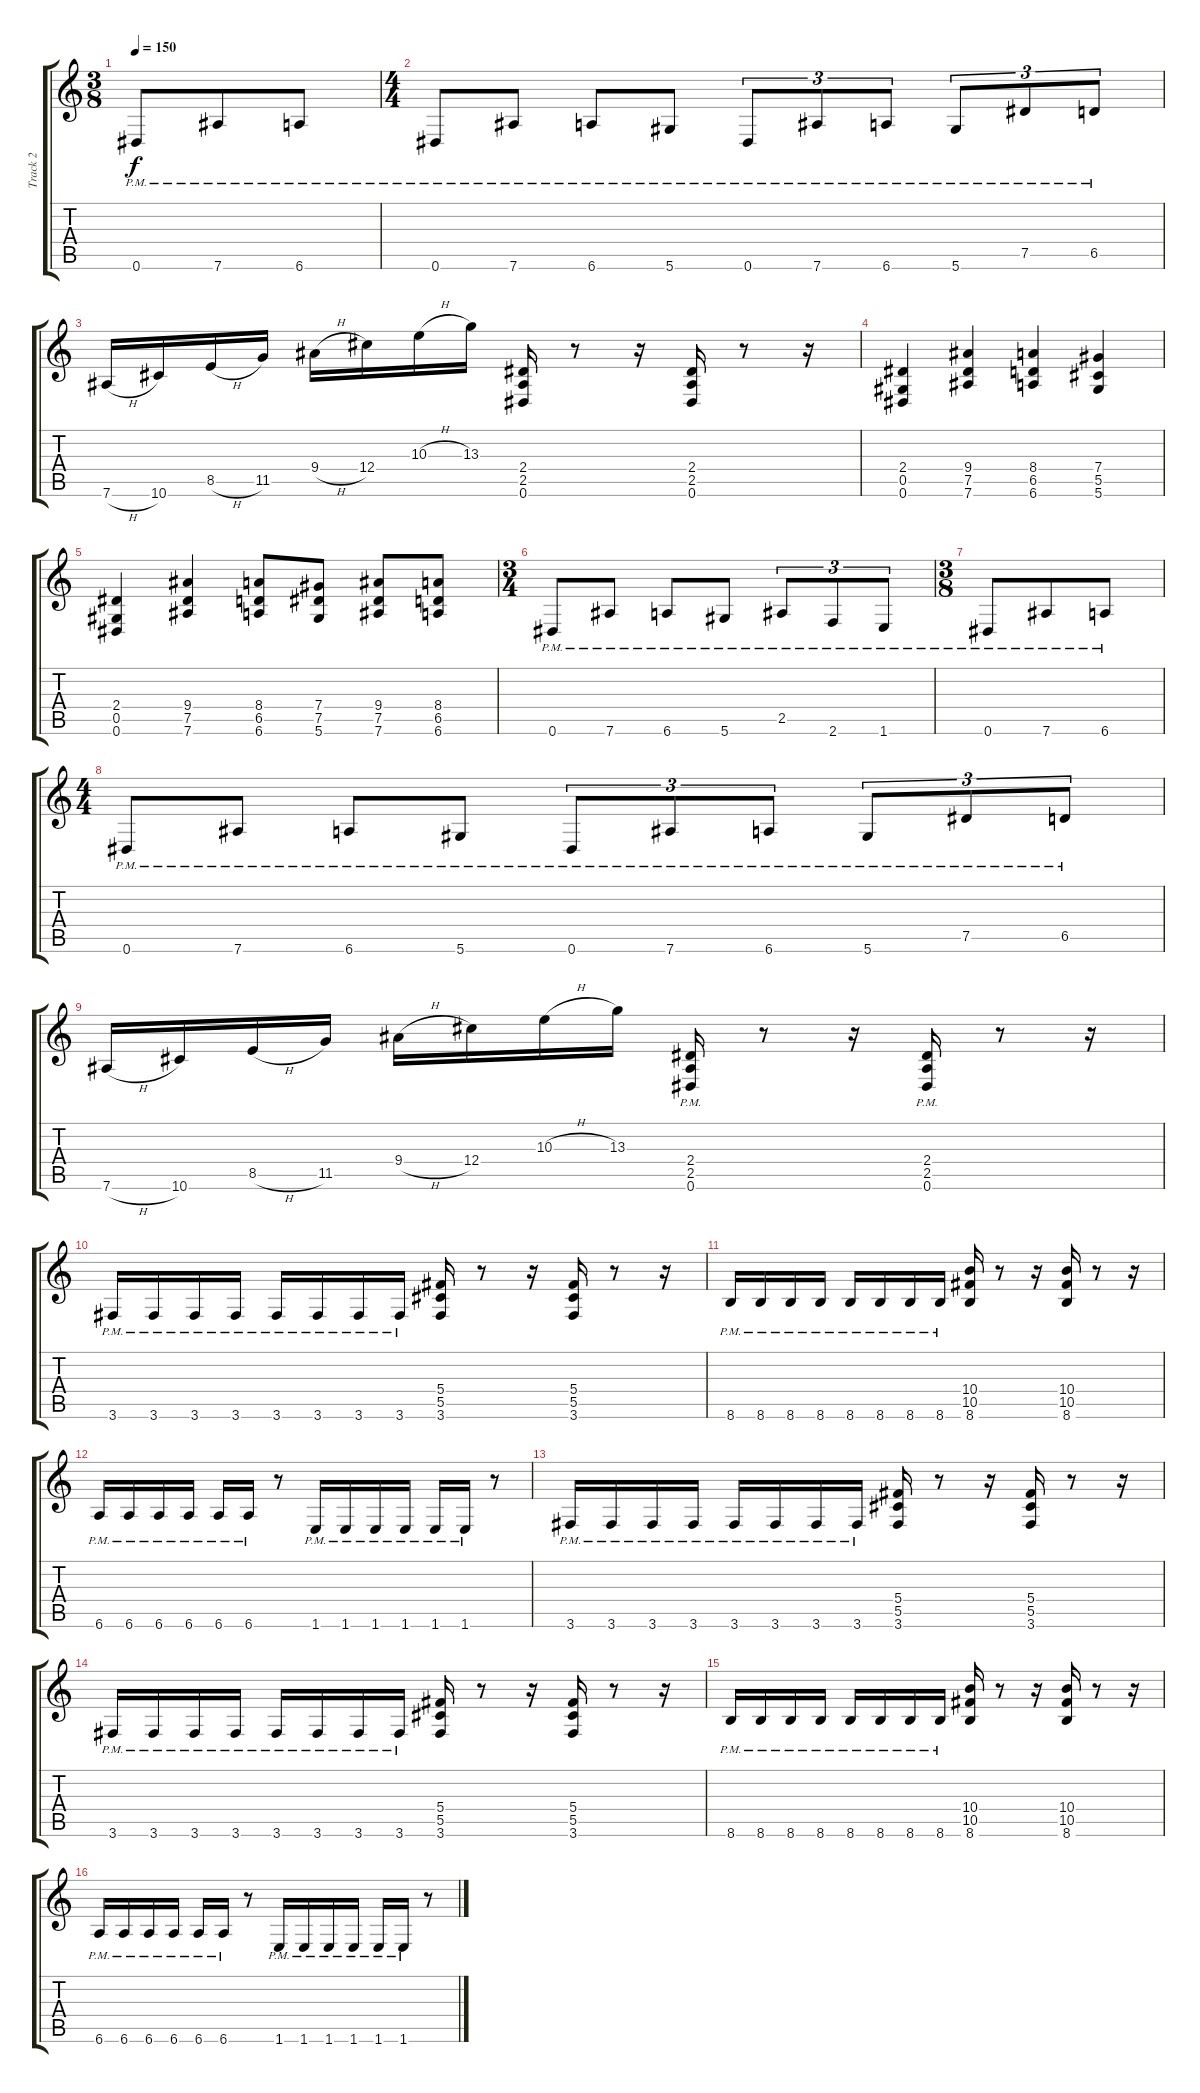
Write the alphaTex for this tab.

\track ("Track 2" "Track 2") {instrument distortionguitar}
\staff {score tabs}
\tuning (Eb4 Bb3 Gb3 Db3 Ab2 Eb2) {hide}
\ts (3 8)
\tempo 150
\clef g2
\ks c
0.6{pm}.8{dy f} 7.6{pm}.8 6.6{pm}.8 |
\ts (4 4)
0.6{pm}.8 7.6{pm}.8 6.6{pm}.8 5.6{pm}.8 0.6{pm}.8{tu (3 2)} 7.6{pm}.8{tu (3 2)} 6.6{pm}.8{tu (3 2)} 5.6{pm}.8{tu (3 2)} 7.5{pm}.8{tu (3 2)} 6.5{pm}.8{tu (3 2)} |
7.6{h}.16 10.6.16 8.5{h}.16 11.5.16 9.4{h}.16 12.4.16 10.3{h}.16 13.3.16 (2.4 2.5 0.6).16 r.8 r.16 (2.4 2.5 0.6).16 r.8 r.16 |
(2.4 0.5 0.6).4 (9.4 7.5 7.6).4 (8.4 6.5 6.6).4 (7.4 5.5 5.6).4 |
(2.4 0.5 0.6).4 (9.4 7.5 7.6).4 (8.4 6.5 6.6).8 (7.4 7.5 5.6).8 (9.4 7.5 7.6).8 (8.4 6.5 6.6).8 |
\ts (3 4)
0.6{pm}.8 7.6{pm}.8 6.6{pm}.8 5.6{pm}.8 2.5{pm}.8{tu (3 2)} 2.6{pm}.8{tu (3 2)} 1.6{pm}.8{tu (3 2)} |
\ts (3 8)
0.6{pm}.8 7.6{pm}.8 6.6{pm}.8 |
\ts (4 4)
0.6{pm}.8 7.6{pm}.8 6.6{pm}.8 5.6{pm}.8 0.6{pm}.8{tu (3 2)} 7.6{pm}.8{tu (3 2)} 6.6{pm}.8{tu (3 2)} 5.6{pm}.8{tu (3 2)} 7.5{pm}.8{tu (3 2)} 6.5{pm}.8{tu (3 2)} |
7.6{h}.16 10.6.16 8.5{h}.16 11.5.16 9.4{h}.16 12.4.16 10.3{h}.16 13.3.16 (2.4{pm} 2.5{pm} 0.6{pm}).16 r.8 r.16 (2.4{pm} 2.5{pm} 0.6{pm}).16 r.8 r.16 |
3.6{pm}.16 3.6{pm}.16 3.6{pm}.16 3.6{pm}.16 3.6{pm}.16 3.6{pm}.16 3.6{pm}.16 3.6{pm}.16 (5.4 5.5 3.6).16 r.8 r.16 (5.4 5.5 3.6).16 r.8 r.16 |
8.6{pm}.16 8.6{pm}.16 8.6{pm}.16 8.6{pm}.16 8.6{pm}.16 8.6{pm}.16 8.6{pm}.16 8.6{pm}.16 (10.4 10.5 8.6).16 r.8 r.16 (10.4 10.5 8.6).16 r.8 r.16 |
6.6{pm}.16 6.6{pm}.16 6.6{pm}.16 6.6{pm}.16 6.6{pm}.16 6.6{pm}.16 r.8 1.6{pm}.16 1.6{pm}.16 1.6{pm}.16 1.6{pm}.16 1.6{pm}.16 1.6{pm}.16 r.8 |
3.6{pm}.16 3.6{pm}.16 3.6{pm}.16 3.6{pm}.16 3.6{pm}.16 3.6{pm}.16 3.6{pm}.16 3.6{pm}.16 (5.4 5.5 3.6).16 r.8 r.16 (5.4 5.5 3.6).16 r.8 r.16 |
3.6{pm}.16 3.6{pm}.16 3.6{pm}.16 3.6{pm}.16 3.6{pm}.16 3.6{pm}.16 3.6{pm}.16 3.6{pm}.16 (5.4 5.5 3.6).16 r.8 r.16 (5.4 5.5 3.6).16 r.8 r.16 |
8.6{pm}.16 8.6{pm}.16 8.6{pm}.16 8.6{pm}.16 8.6{pm}.16 8.6{pm}.16 8.6{pm}.16 8.6{pm}.16 (10.4 10.5 8.6).16 r.8 r.16 (10.4 10.5 8.6).16 r.8 r.16 |
6.6{pm}.16 6.6{pm}.16 6.6{pm}.16 6.6{pm}.16 6.6{pm}.16 6.6{pm}.16 r.8 1.6{pm}.16 1.6{pm}.16 1.6{pm}.16 1.6{pm}.16 1.6{pm}.16 1.6{pm}.16 r.8
